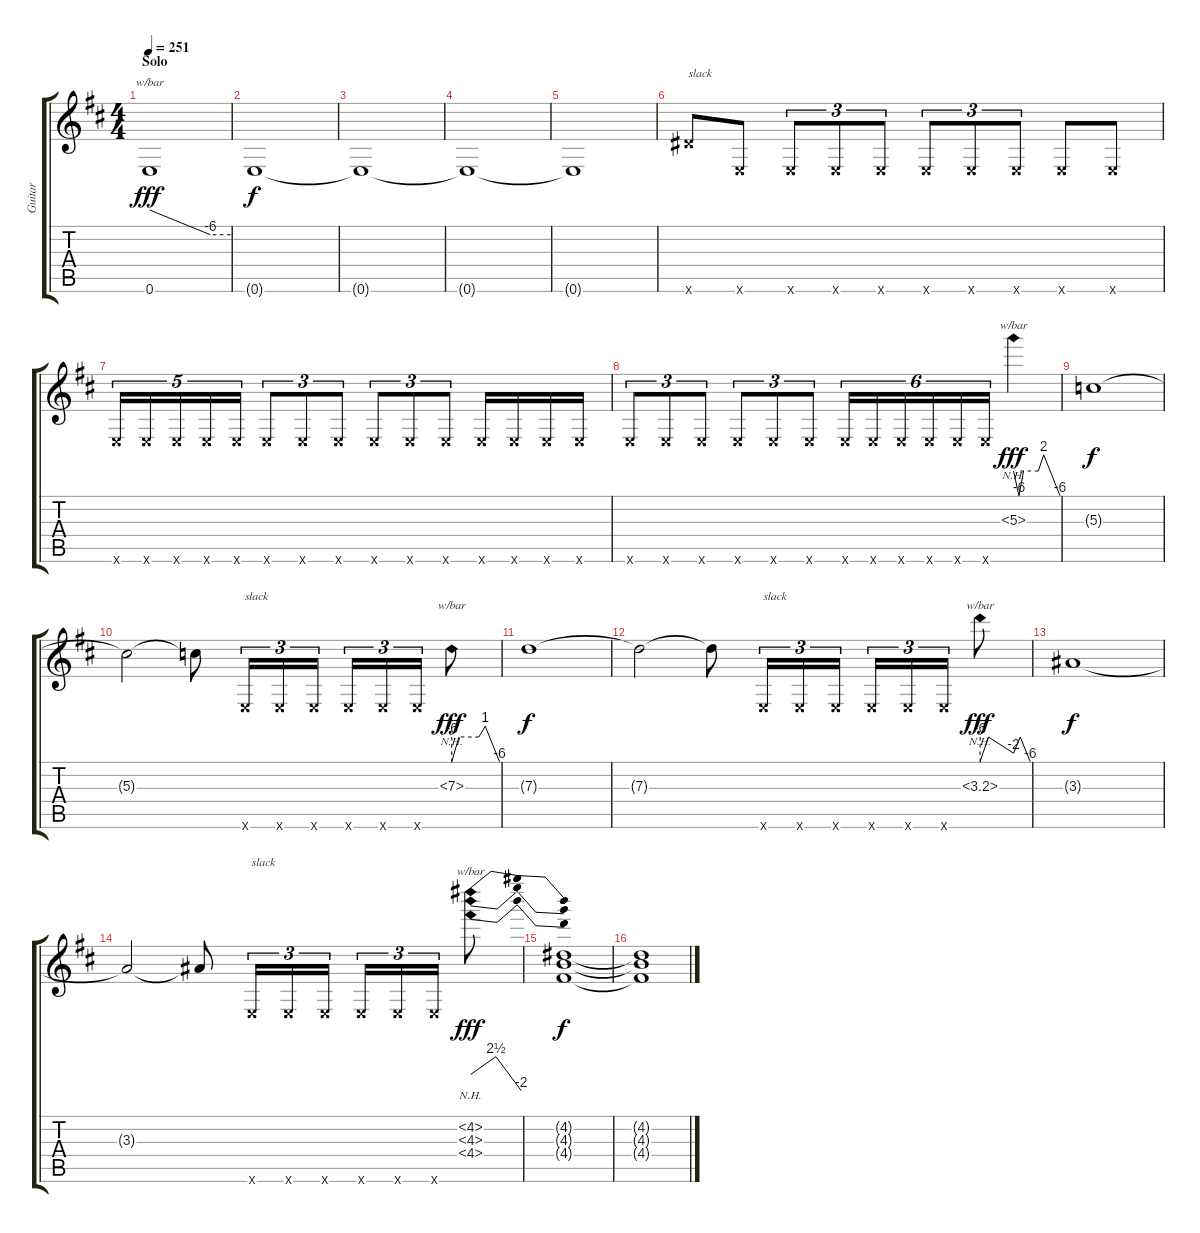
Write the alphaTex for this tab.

\track ("Guitar" "Guitar") {instrument distortionguitar}
\staff {score tabs}
\tuning (E4 B3 G3 D3 A2 E2) {hide}
\ts (4 4)
\section ("" "Solo")
\tempo 251
\clef g2
\ks d
0.6.1{tbe (custom default 0 0 45 -24 60 -24) dy fff} |
0.6{t}.1{dy f} |
0.6{t}.1 |
0.6{t}.1 |
0.6{t}.1 |
11.6{x}.8{txt "slack"} 0.6{x}.8 0.6{x}.8{tu (3 2)} 0.6{x}.8{tu (3 2)} 0.6{x}.8{tu (3 2)} 0.6{x}.8{tu (3 2)} 0.6{x}.8{tu (3 2)} 0.6{x}.8{tu (3 2)} 0.6{x}.8 0.6{x}.8 |
0.6{x}.16{tu (5 4)} 0.6{x}.16{tu (5 4)} 0.6{x}.16{tu (5 4)} 0.6{x}.16{tu (5 4)} 0.6{x}.16{tu (5 4)} 0.6{x}.8{tu (3 2)} 0.6{x}.8{tu (3 2)} 0.6{x}.8{tu (3 2)} 0.6{x}.8{tu (3 2)} 0.6{x}.8{tu (3 2)} 0.6{x}.8{tu (3 2)} 0.6{x}.16 0.6{x}.16 0.6{x}.16 0.6{x}.16 |
0.6{x}.8{tu (3 2)} 0.6{x}.8{tu (3 2)} 0.6{x}.8{tu (3 2)} 0.6{x}.8{tu (3 2)} 0.6{x}.8{tu (3 2)} 0.6{x}.8{tu (3 2)} 0.6{x}.16{tu (6 4)} 0.6{x}.16{tu (6 4)} 0.6{x}.16{tu (6 4)} 0.6{x}.16{tu (6 4)} 0.6{x}.16{tu (6 4)} 0.6{x}.16{tu (6 4)} 5.3{nh}.4{tbe (custom default 0 0 7 -24 13 0 32 0 39 8 60 -24) dy fff} |
5.3{t}.1{dy f} |
5.3{t}.2 5.3{t}.8 0.6{x}.16{tu (3 2) txt "slack"} 0.6{x}.16{tu (3 2)} 0.6{x}.16{tu (3 2)} 0.6{x}.16{tu (3 2)} 0.6{x}.16{tu (3 2)} 0.6{x}.16{tu (3 2)} 7.3{nh}.8{tbe (custom default 0 -24 9 0 34 0 42 4 60 -24) dy fff} |
7.3{t}.1{dy f} |
7.3{t}.2 7.3{t}.8 0.6{x}.16{tu (3 2) txt "slack"} 0.6{x}.16{tu (3 2)} 0.6{x}.16{tu (3 2)} 0.6{x}.16{tu (3 2)} 0.6{x}.16{tu (3 2)} 0.6{x}.16{tu (3 2)} 3.3{nh}.8{tbe (custom default 0 -24 10 0 40 -8 48 0 60 -24) dy fff} |
3.3{t}.1{dy f} |
3.3{t}.2 3.3{t}.8 0.6{x}.16{tu (3 2) txt "slack"} 0.6{x}.16{tu (3 2)} 0.6{x}.16{tu (3 2)} 0.6{x}.16{tu (3 2)} 0.6{x}.16{tu (3 2)} 0.6{x}.16{tu (3 2)} (4.2{nh} 4.3{nh} 4.4{nh}).8{tbe (dip default 0 0 30 10 60 -8) dy fff} |
(4.2{t} 4.3{t} 4.4{t}).1{dy f} |
(4.2{t} 4.3{t} 4.4{t}).1
